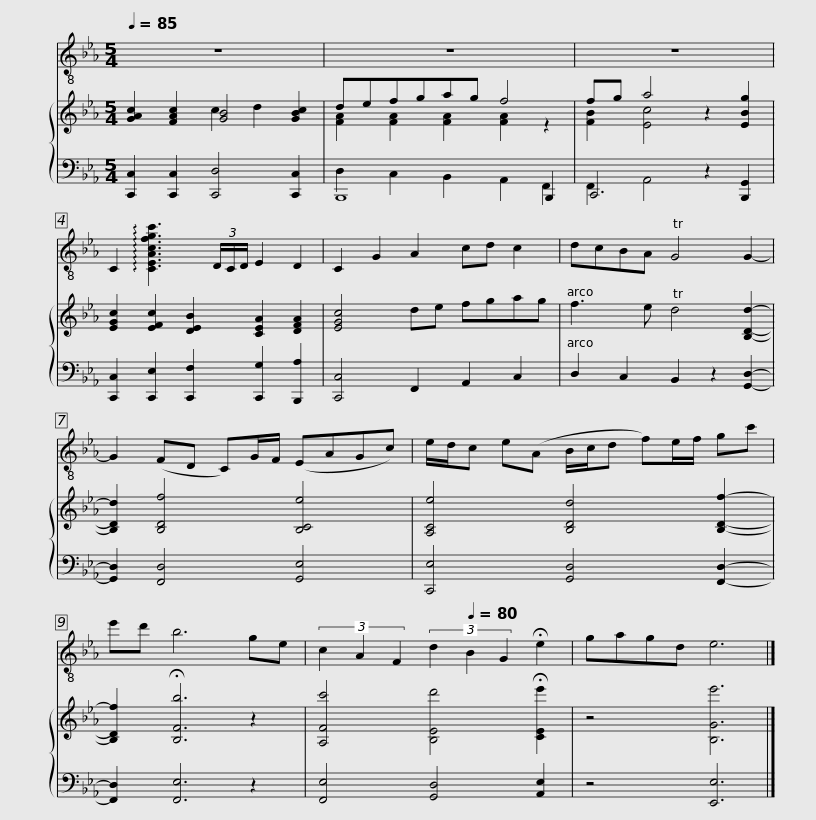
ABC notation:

X:1
%%score 1 { ( 2 3 ) | ( 4 5 ) }
L:1/8
Q:1/4=85
M:5/4
I:linebreak $
K:Eb
V:1 treble-8
V:2 treble
V:3 treble
V:4 bass
V:5 bass
V:1
 z10 | z10 | z10 | C2 !arpeggio![CEAcfgc']3 (3D/C/D/ E2 D2 | C2 G2 A2 cd c2 | %5
 dcBA TG4 G2- |$ G2 (FD C)G/F/ (EAGc) | e/d/c e(A B/c/d f)e/f/ gc' | e'd' b6 ge |[Q:1/4=84] (3c2[Q:1/4=83] A2[Q:1/4=82] F2[Q:1/4=81] (3d2[Q:1/4=80] B2 G2 !fermata!e2 | %10
 gagd e6 |] %11
V:2
 [GAc]2 [FAc]2 [GB]4 [GBc]2 | defgag f4 | fg a4 z2 [EBg]2 | [EGc]2 [EFc]2 [DEB]2 [CEA]2 [DFA]2 | [EGc]4 de fgag | %5
 f3 e Td4 [B,Dd]2- |$ [B,Dd]2 [B,Df]4 [B,Ce]4 | [A,Ce]4 [B,Dd]4 [B,Df]2- | [B,Df]2 !fermata![B,Fb]6 z2 | [A,Fc']4 [B,Ed']4 !fermata![CEe']2 | %10
 z4 [B,Ge']6 |] %11
V:3
 x4 c2 d2 x2 | [FA]2 [FA]2 [FA]2 [FA]2 z2 | [FB]2 [Ec]4 z2 x2 | x10 | x10 | %5
 x10 |$ x10 | x10 | x10 | x10 | %10
 x10 |] %11
V:4
 [C,,C,]2 [C,,C,]2 [C,,D,]4 [C,,C,]2 | B,,,8 B,,,2 | C,,6 z2 [B,,,G,,]2 | [C,,C,]2 [C,,E,]2 [C,,F,]2 [C,,G,]2 [B,,,A,]2 | [C,,C,]4 F,,2 A,,2 C,2 | %5
 D,2 C,2 B,,2 z2 [G,,D,]2- |$ [G,,D,]2 [F,,D,]4 [G,,E,]4 | [C,,E,]4 [G,,D,]4 [F,,D,]2- | [F,,D,]2 [F,,E,]6 z2 | [F,,E,]4 [G,,D,]4 [A,,E,]2 | %10
 z4 [E,,E,]6 |] %11
V:5
 x10 | D,2 C,2 B,,2 A,,2 F,,2 | F,,2 A,,4 z2 x2 | x10 | x10 | %5
 x10 |$ x10 | x10 | x10 | x10 | %10
 x10 |] %11
